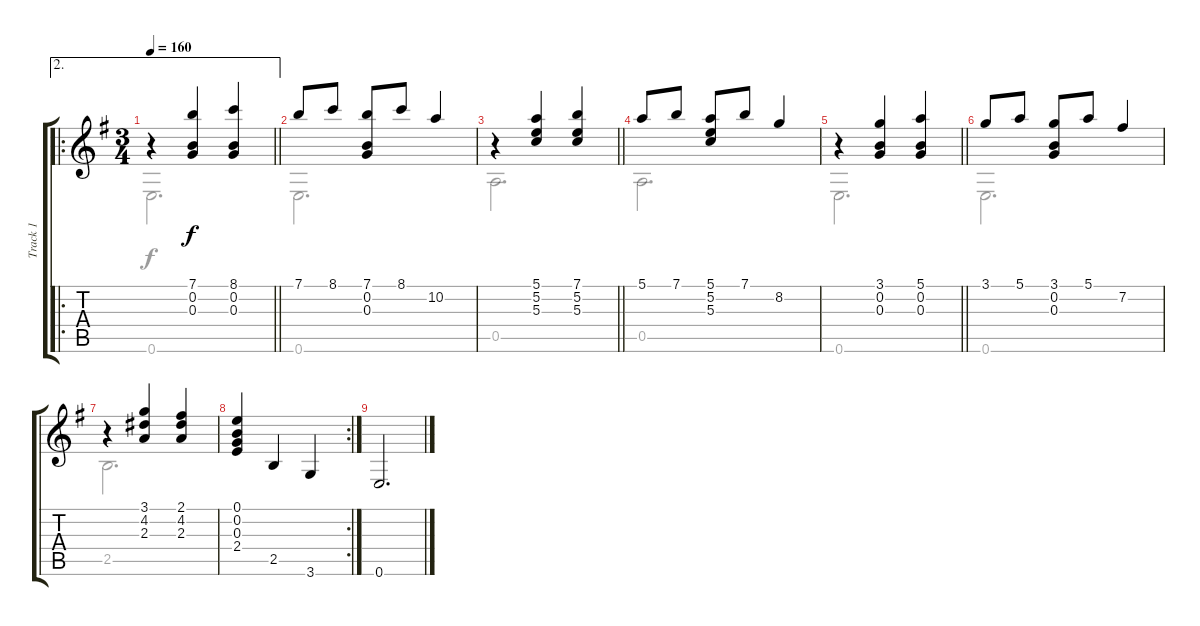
\track ("Track 1" "Track 1") {instrument acousticguitarsteel}
\staff {score tabs}
\tuning (E4 B3 G3 D3 A2 E2) {hide}
\voice
\ae 2
\ro
\ts (3 4)
\tempo 160
\clef g2
\barLineRight lightlight
\ks g
r.4{dy f} (7.1 0.2 0.3).4 (8.1 0.2 0.3).4 |
7.1.8 8.1.8 (7.1 0.2 0.3).8 8.1.8 10.2.4 |
\barLineRight lightlight
r.4 (5.1 5.2 5.3).4 (7.1 5.2 5.3).4 |
5.1.8 7.1.8 (5.1 5.2 5.3).8 7.1.8 8.2.4 |
\barLineRight lightlight
r.4 (3.1 0.2 0.3).4 (5.1 0.2 0.3).4 |
3.1.8 5.1.8 (3.1 0.2 0.3).8 5.1.8 7.2.4 |
r.4 (3.1 4.2 2.3).4 (2.1 4.2 2.3).4 |
\rc 2
(0.1 0.2 0.3 2.4).4 2.5.4 3.6.4 |
0.6.2{d}
\voice
\clef g2
\ottava regular
\simile none
\barLineRight lightlight
\ks g
0.6.2{d dy f} |
0.6.2{d} |
\barLineRight lightlight
0.5.2{d} |
0.5.2{d} |
\barLineRight lightlight
0.6.2{d} |
0.6.2{d} |
2.5.2{d} |
|
